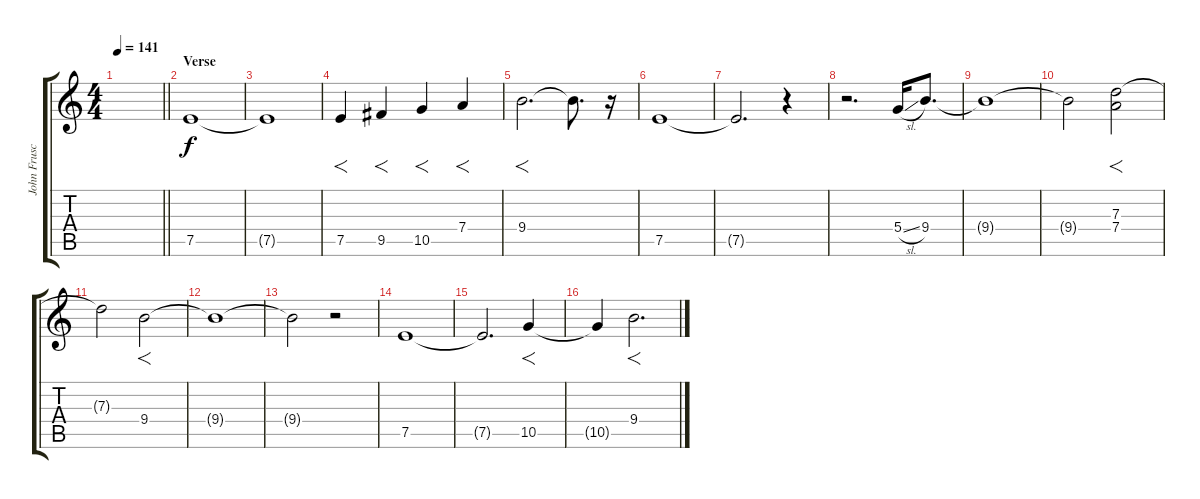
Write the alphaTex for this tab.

\track ("John Frusciante - Guitar 1" "John Frusc") {instrument overdrivenguitar}
\staff {score tabs}
\tuning (E4 B3 G3 D3 A2 E2) {hide}
\ts (4 4)
\tempo 141
\clef g2
\barLineRight lightlight
\ks c
|
\section ("" "Verse")
7.5.1{volume 10 balance 0} |
7.5{t}.1 |
7.5.4{f} 9.5.4{f} 10.5.4{f} 7.4.4{f} |
9.4.2{f d} 9.4{t}.8{d} r.16{volume 0} |
7.5.1{volume 10 balance 16} |
7.5{t}.2{d} r.4 |
r.2{d} 5.4{sl}.16{volume 7} 9.4.8{d} |
9.4{t}.1 |
9.4{t}.2{balance 0} (7.3 7.4).2{f volume 10} |
7.3{t}.2 9.4.2{f} |
9.4{t}.1 |
9.4{t}.2 r.2{volume 0} |
7.5.1{volume 10 balance 16} |
7.5{t}.2{d} 10.5.4{f} |
10.5{t}.4 9.4.2{f d}
